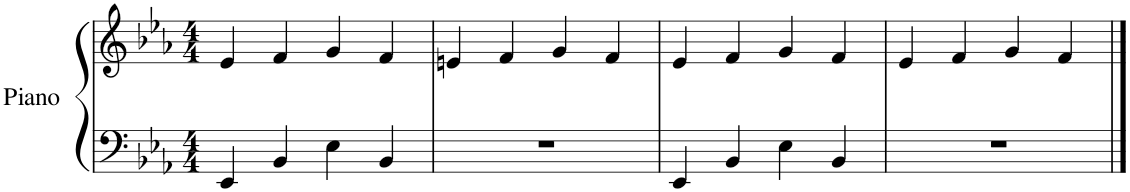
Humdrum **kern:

**kern	**kern
*part1	*part1
*staff2	*staff1
*I"Piano	*
*I'Pno.	*
*clefF4	*clefG2
*k[b-e-a-]	*k[b-e-a-]
*M4/4	*M4/4
=1	=1
4EE-/	4e-/
4BB-/	4f/
4E-\	4g/
4BB-/	4f/
=2	=2
1r	4en/
.	4f/
.	4g/
.	4f/
=3	=3
4EE-/	4e-/
4BB-/	4f/
4E-\	4g/
4BB-/	4f/
=4	=4
1r	4e-/
.	4f/
.	4g/
.	4f/
==	==
*-	*-
